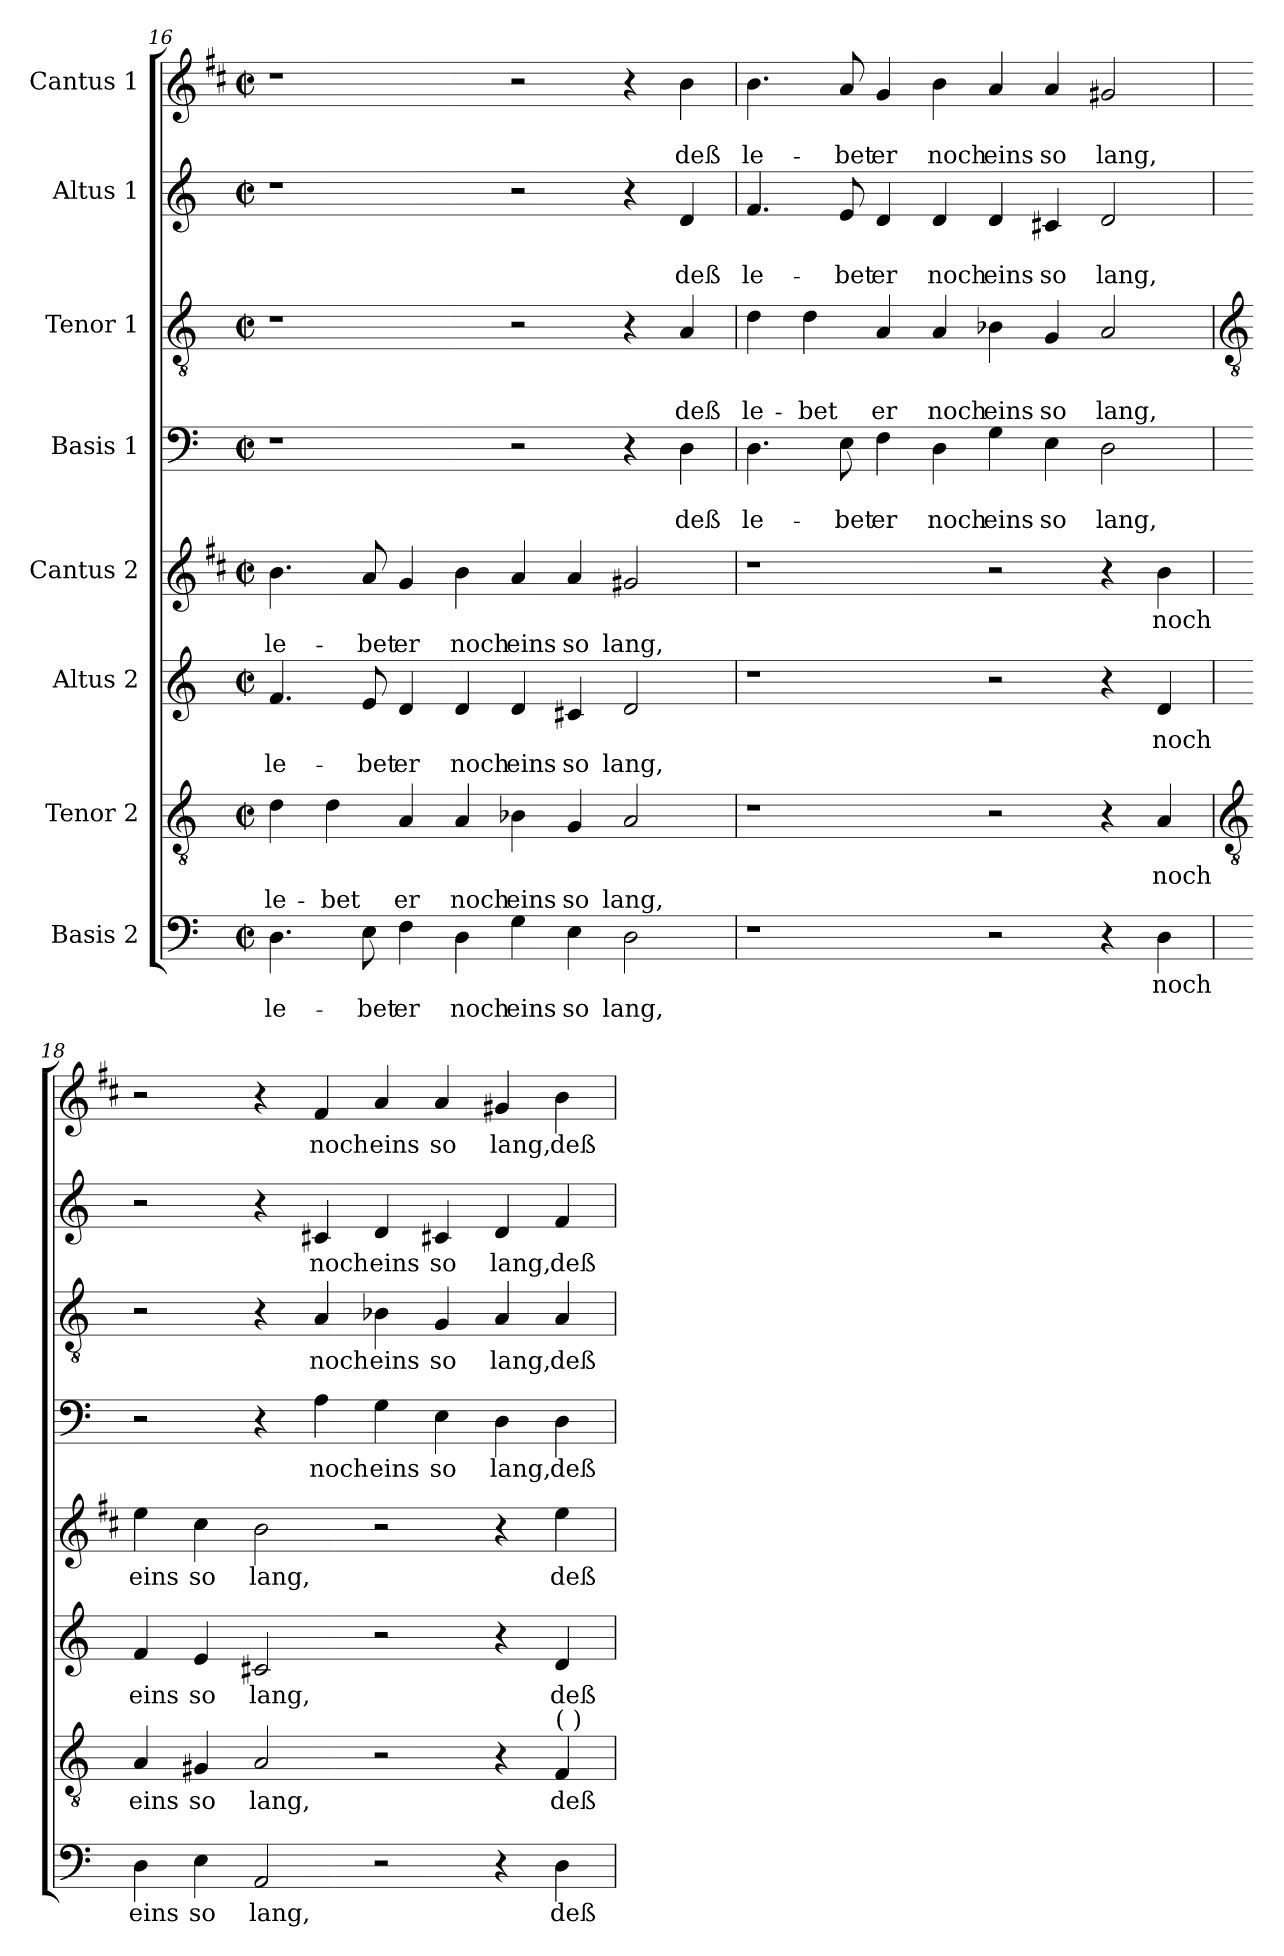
**kern	**text	**text	**kern	**text	**text	**kern	**text	**text	**kern	**text	**text	**kern	**text	**text	**kern	**text	**text	**kern	**text	**text	**kern	**text	**text
*part8	*part8	*part8	*part7	*part7	*part7	*part6	*part6	*part6	*part5	*part5	*part5	*part4	*part4	*part4	*part3	*part3	*part3	*part2	*part2	*part2	*part1	*part1	*part1
*staff8	*staff8	*staff8	*staff7	*staff7	*staff7	*staff6	*staff6	*staff6	*staff5	*staff5	*staff5	*staff4	*staff4	*staff4	*staff3	*staff3	*staff3	*staff2	*staff2	*staff2	*staff1	*staff1	*staff1
*I"Basis 2	*	*	*I"Tenor 2	*	*	*I"Altus 2	*	*	*I"Cantus 2	*	*	*I"Basis 1	*	*	*I"Tenor 1	*	*	*I"Altus 1	*	*	*I"Cantus 1	*	*
*clefF4	*	*	*clefGv2	*	*	*clefG2	*	*	*clefG2	*	*	*clefF4	*	*	*clefGv2	*	*	*clefG2	*	*	*clefG2	*	*
*	*	*	*	*	*	*	*	*	*ITrd1c2	*	*	*	*	*	*	*	*	*	*	*	*ITrd1c2	*	*
*k[]	*	*	*k[]	*	*	*k[]	*	*	*k[]	*	*	*k[]	*	*	*k[]	*	*	*k[]	*	*	*k[]	*	*
*C:	*	*	*C:	*	*	*C:	*	*	*C:	*	*	*C:	*	*	*C:	*	*	*C:	*	*	*C:	*	*
*M4/2	*	*	*M4/2	*	*	*M4/2	*	*	*M4/2	*	*	*M4/2	*	*	*M4/2	*	*	*M4/2	*	*	*M4/2	*	*
*met(c|)	*	*	*met(c|)	*	*	*met(c|)	*	*	*met(c|)	*	*	*met(c|)	*	*	*met(c|)	*	*	*met(c|)	*	*	*met(c|)	*	*
=16	=16	=16	=16	=16	=16	=16	=16	=16	=16	=16	=16	=16	=16	=16	=16	=16	=16	=16	=16	=16	=16	=16	=16
!	!	!LO:LY:b	!	!	!LO:LY:b	!	!	!LO:LY:b	!	!	!LO:LY:b	!	!	!	!	!	!	!	!	!	!	!	!
4.D	.	le-	4d	.	le-	4.f	.	le-	4.a	.	le-	1r	.	.	1r	.	.	1r	.	.	1r	.	.
!	!	!	!	!	!LO:LY:b	!	!	!	!	!	!	!	!	!	!	!	!	!	!	!	!	!	!
.	.	.	4d	.	-bet	.	.	.	.	.	.	.	.	.	.	.	.	.	.	.	.	.	.
!	!	!LO:LY:b	!	!	!	!	!	!LO:LY:b	!	!	!LO:LY:b	!	!	!	!	!	!	!	!	!	!	!	!
8E	.	-bet	.	.	.	8e	.	-bet	8g	.	-bet	.	.	.	.	.	.	.	.	.	.	.	.
!	!	!LO:LY:b	!	!	!LO:LY:b	!	!	!LO:LY:b	!	!	!LO:LY:b	!	!	!	!	!	!	!	!	!	!	!	!
4F	.	er	4A	.	er	4d	.	er	4f	.	er	.	.	.	.	.	.	.	.	.	.	.	.
!	!	!LO:LY:b	!	!	!LO:LY:b	!	!	!LO:LY:b	!	!	!LO:LY:b	!	!	!	!	!	!	!	!	!	!	!	!
4D	.	noch	4A	.	noch	4d	.	noch	4a	.	noch	.	.	.	.	.	.	.	.	.	.	.	.
!	!	!LO:LY:b	!	!	!LO:LY:b	!	!	!LO:LY:b	!	!	!LO:LY:b	!	!	!	!	!	!	!	!	!	!	!	!
4G	.	eins	4B-X	.	eins	4d	.	eins	4g	.	eins	2r	.	.	2r	.	.	2r	.	.	2r	.	.
!	!	!LO:LY:b	!	!	!LO:LY:b	!	!	!LO:LY:b	!	!	!LO:LY:b	!	!	!	!	!	!	!	!	!	!	!	!
4E	.	so	4G	.	so	4c#X	.	so	4g	.	so	.	.	.	.	.	.	.	.	.	.	.	.
!	!	!LO:LY:b	!	!	!LO:LY:b	!	!	!LO:LY:b	!	!	!LO:LY:b	!	!	!	!	!	!	!	!	!	!	!	!
2D	.	lang,	2A	.	lang,	2d	.	lang,	2f#X	.	lang,	4r	.	.	4r	.	.	4r	.	.	4r	.	.
!	!	!	!	!	!	!	!	!	!	!	!	!	!	!LO:LY:b	!	!	!LO:LY:b	!	!	!LO:LY:b	!	!	!LO:LY:b
.	.	.	.	.	.	.	.	.	.	.	.	4D	.	deß	4A	.	deß	4d	.	deß	4a	.	deß
=17	=17	=17	=17	=17	=17	=17	=17	=17	=17	=17	=17	=17	=17	=17	=17	=17	=17	=17	=17	=17	=17	=17	=17
!	!	!	!	!	!	!	!	!	!	!	!	!	!	!LO:LY:b	!	!	!LO:LY:b	!	!	!LO:LY:b	!	!	!LO:LY:b
1r	.	.	1r	.	.	1r	.	.	1r	.	.	4.D	.	le-	4d	.	le-	4.f	.	le-	4.a	.	le-
!	!	!	!	!	!	!	!	!	!	!	!	!	!	!	!	!	!LO:LY:b	!	!	!	!	!	!
.	.	.	.	.	.	.	.	.	.	.	.	.	.	.	4d	.	-bet	.	.	.	.	.	.
!	!	!	!	!	!	!	!	!	!	!	!	!	!	!LO:LY:b	!	!	!	!	!	!LO:LY:b	!	!	!LO:LY:b
.	.	.	.	.	.	.	.	.	.	.	.	8E	.	-bet	.	.	.	8e	.	-bet	8g	.	-bet
!	!	!	!	!	!	!	!	!	!	!	!	!	!	!LO:LY:b	!	!	!LO:LY:b	!	!	!LO:LY:b	!	!	!LO:LY:b
.	.	.	.	.	.	.	.	.	.	.	.	4F	.	er	4A	.	er	4d	.	er	4f	.	er
!	!	!	!	!	!	!	!	!	!	!	!	!	!	!LO:LY:b	!	!	!LO:LY:b	!	!	!LO:LY:b	!	!	!LO:LY:b
.	.	.	.	.	.	.	.	.	.	.	.	4D	.	noch	4A	.	noch	4d	.	noch	4a	.	noch
!	!	!	!	!	!	!	!	!	!	!	!	!	!	!LO:LY:b	!	!	!LO:LY:b	!	!	!LO:LY:b	!	!	!LO:LY:b
2r	.	.	2r	.	.	2r	.	.	2r	.	.	4G	.	eins	4B-X	.	eins	4d	.	eins	4g	.	eins
!	!	!	!	!	!	!	!	!	!	!	!	!	!	!LO:LY:b	!	!	!LO:LY:b	!	!	!LO:LY:b	!	!	!LO:LY:b
.	.	.	.	.	.	.	.	.	.	.	.	4E	.	so	4G	.	so	4c#X	.	so	4g	.	so
!	!	!	!	!	!	!	!	!	!	!	!	!	!	!LO:LY:b	!	!	!LO:LY:b	!	!	!LO:LY:b	!	!	!LO:LY:b
4r	.	.	4r	.	.	4r	.	.	4r	.	.	2D	.	lang,	2A	.	lang,	2d	.	lang,	2f#X	.	lang,
!	!LO:LY:b	!	!	!LO:LY:b	!	!	!LO:LY:b	!	!	!LO:LY:b	!	!	!	!	!	!	!	!	!	!	!	!	!
4D	noch	.	4A	noch	.	4d	noch	.	4a	noch	.	.	.	.	.	.	.	.	.	.	.	.	.
!!LO:LB:g=z
=18	=18	=18	=18	=18	=18	=18	=18	=18	=18	=18	=18	=18	=18	=18	=18	=18	=18	=18	=18	=18	=18	=18	=18
*	*	*	*clefGv2	*	*	*	*	*	*	*	*	*	*	*	*clefGv2	*	*	*	*	*	*	*	*
!	!LO:LY:b	!	!	!LO:LY:b	!	!	!LO:LY:b	!	!	!LO:LY:b	!	!	!	!	!	!	!	!	!	!	!	!	!
4D	eins	.	4A	eins	.	4f	eins	.	4dd	eins	.	2r	.	.	2r	.	.	2r	.	.	2r	.	.
!	!LO:LY:b	!	!	!LO:LY:b	!	!	!LO:LY:b	!	!	!LO:LY:b	!	!	!	!	!	!	!	!	!	!	!	!	!
4E	so	.	4G#X	so	.	4e	so	.	4b	so	.	.	.	.	.	.	.	.	.	.	.	.	.
!	!LO:LY:b	!	!	!LO:LY:b	!	!	!LO:LY:b	!	!	!LO:LY:b	!	!	!	!	!	!	!	!	!	!	!	!	!
2AA	lang,	.	2A	lang,	.	2c#X	lang,	.	2a	lang,	.	4r	.	.	4r	.	.	4r	.	.	4r	.	.
!	!	!	!	!	!	!	!	!	!	!	!	!	!LO:LY:b	!	!	!LO:LY:b	!	!	!LO:LY:b	!	!	!LO:LY:b	!
.	.	.	.	.	.	.	.	.	.	.	.	4A	noch	.	4A	noch	.	4c#X	noch	.	4e	noch	.
!	!	!	!	!	!	!	!	!	!	!	!	!	!LO:LY:b	!	!	!LO:LY:b	!	!	!LO:LY:b	!	!	!LO:LY:b	!
2r	.	.	2r	.	.	2r	.	.	2r	.	.	4G	eins	.	4B-X	eins	.	4d	eins	.	4g	eins	.
!	!	!	!	!	!	!	!	!	!	!	!	!	!LO:LY:b	!	!	!LO:LY:b	!	!	!LO:LY:b	!	!	!LO:LY:b	!
.	.	.	.	.	.	.	.	.	.	.	.	4E	so	.	4G	so	.	4c#X	so	.	4g	so	.
!	!	!	!	!	!	!	!	!	!	!	!	!	!LO:LY:b	!	!	!LO:LY:b	!	!	!LO:LY:b	!	!	!LO:LY:b	!
4r	.	.	4r	.	.	4r	.	.	4r	.	.	4D	lang,	.	4A	lang,	.	4d	lang,	.	4f#X	lang,	.
!	!	!	!LO:TX:a:t=(  )	!	!	!	!	!	!	!	!	!	!	!	!	!	!	!	!	!	!	!	!
!	!LO:LY:b	!	!	!LO:LY:b	!	!	!LO:LY:b	!	!	!LO:LY:b	!	!	!LO:LY:b	!	!	!LO:LY:b	!	!	!LO:LY:b	!	!	!LO:LY:b	!
4D	deß	.	4F	deß	.	4d	deß	.	4dd	deß	.	4D	deß	.	4A	deß	.	4f	deß	.	4a	deß	.
=	=	=	=	=	=	=	=	=	=	=	=	=	=	=	=	=	=	=	=	=	=	=	=
*-	*-	*-	*-	*-	*-	*-	*-	*-	*-	*-	*-	*-	*-	*-	*-	*-	*-	*-	*-	*-	*-	*-	*-
